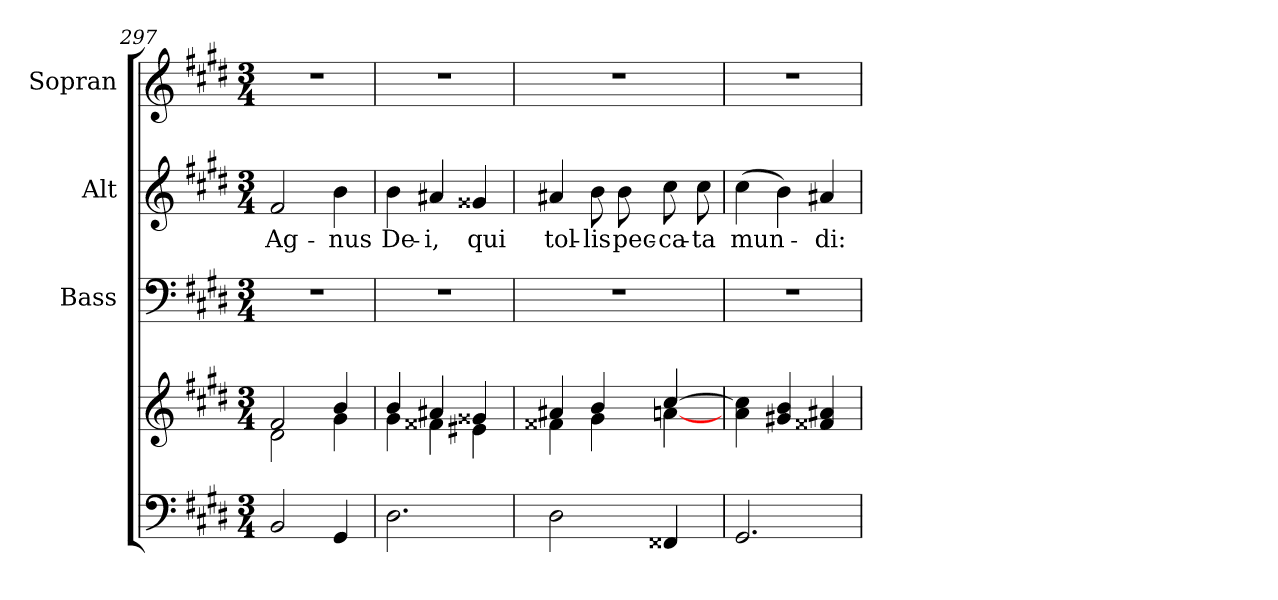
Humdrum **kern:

**kern	**kern	**kern	**kern	**text	**kern
*part4	*part4	*part3	*part2	*part2	*part1
*staff5	*staff4	*staff3	*staff2	*staff2	*staff1
*	*	*I"Bass	*I"Alt	*	*I"Sopran
*	*	*I'B.	*I'A.	*	*I'S.
!!LO:LB:g=z
*clefF4	*clefG2	*clefF4	*clefG2	*	*clefG2
*k[f#c#g#d#]	*k[f#c#g#d#]	*k[f#c#g#d#]	*k[f#c#g#d#]	*	*k[f#c#g#d#]
*E:	*E:	*E:	*E:	*	*E:
*M3/4	*M3/4	*M3/4	*M3/4	*	*M3/4
=297	=297	=297	=297	=297	=297
*	*^	*	*	*	*
!	!	!	!	!	!LO:LY:b	!
2BB/	2f#/	2d#\	2.r	2f#/	Ag-	2.r
!	!	!	!	!	!LO:LY:b	!
4GG#/	4b/	4g#\	.	4b\	-nus	.
=298	=298	=298	=298	=298	=298	=298
!	!	!	!	!	!LO:LY:b	!
2.D#\	4b/	4g#\	2.r	4b\	De-	2.r
!	!	!	!	!	!LO:LY:b	!
.	4a#X/	4f##X\	.	4a#X/	-i,	.
!	!	!	!	!	!LO:LY:b	!
.	4g##X/	4e#X\	.	4g##X/	qui	.
=299	=299	=299	=299	=299	=299	=299
!	!	!	!	!	!LO:LY:b	!
2D#\	4a#X/	4f##X\	2.r	4a#X/	tol-	2.r
!	!	!	!	!	!LO:LY:b	!
.	4b/	4g#\	.	8b\	-lis	.
!	!	!	!	!	!LO:LY:b	!
.	.	.	.	8b\	pec-	.
!	!	!	!	!	!LO:LY:b	!
4FF##X/	[>4cc#/	[<4a\	.	8cc#\	-ca-	.
!	!	!	!	!	!LO:LY:b	!
.	.	.	.	8cc#\	-ta	.
*	*v	*v	*	*	*	*
=300	=300	=300	=300	=300	=300
!	!	!	!	!LO:LY:b	!
2.GG#/	4a\ 4cc#\]	2.r	(>4cc#\	mun-	2.r
.	4g#X/ 4b/	.	4b\)	.	.
!	!	!	!	!LO:LY:b	!
.	4f##X/ 4a#X/	.	4a#X/	-di:	.
=	=	=	=	=	=
*-	*-	*-	*-	*-	*-
